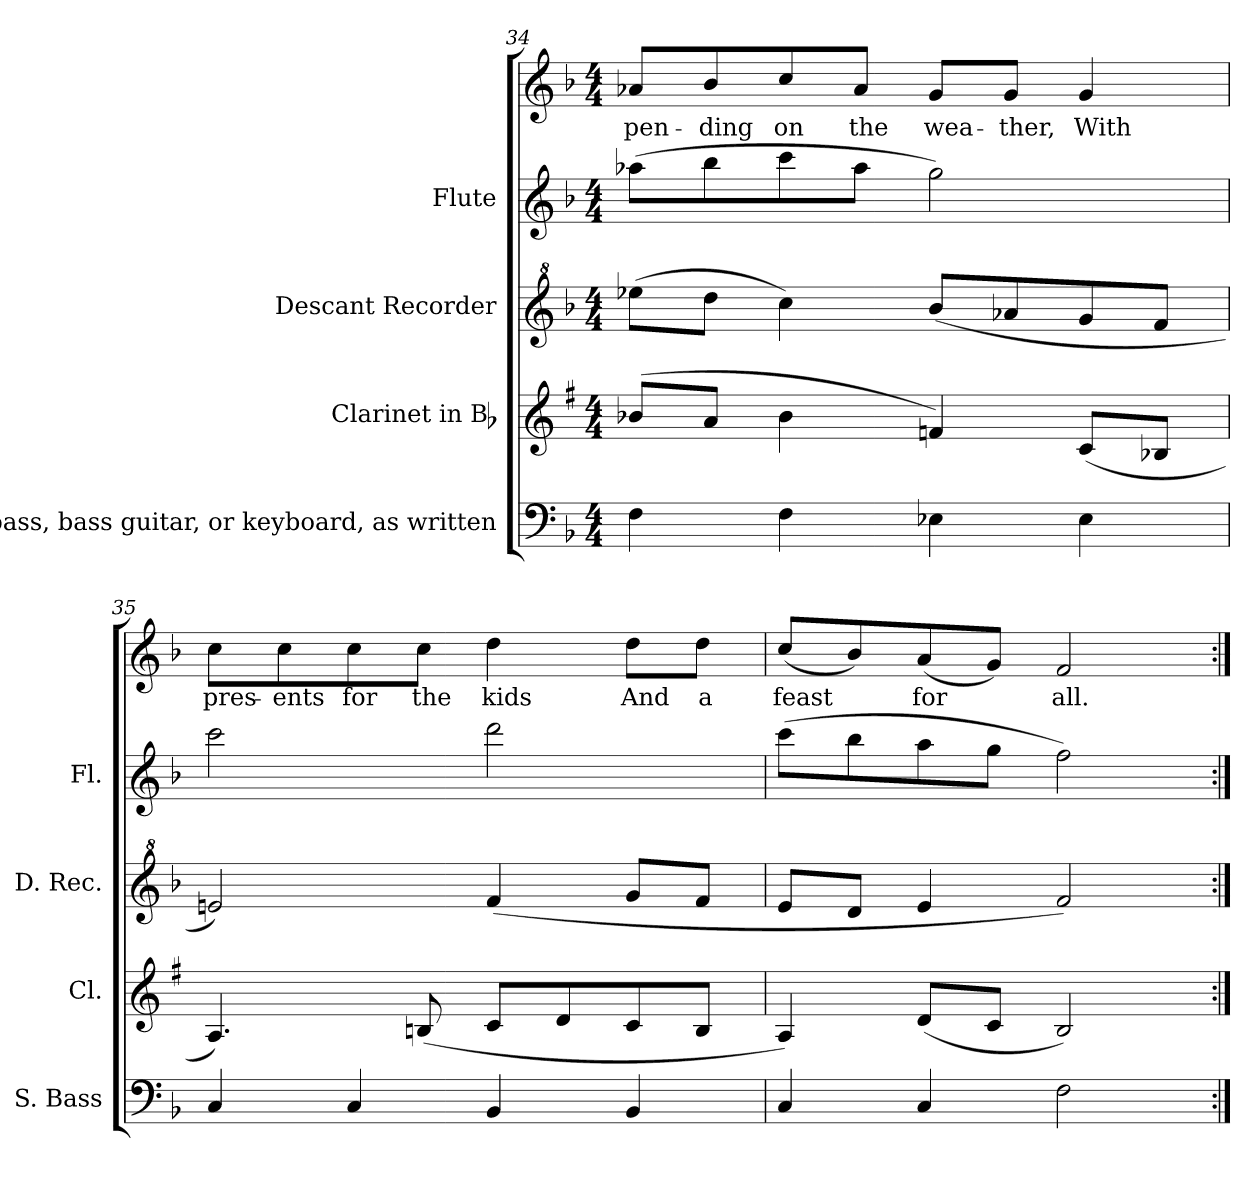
**kern	**kern	**kern	**kern	**kern	**text
*part5	*part4	*part3	*part2	*part1	*part1
*staff5	*staff4	*staff3	*staff2	*staff1	*staff1
*I"String bass,  bass guitar, or keyboard, as written	*I"Clarinet in Bb	*I"Descant Recorder	*I"Flute	*	*
*I'S. Bass	*I'Cl.	*I'D. Rec.	*I'Fl.	*	*
*clefF4	*clefG2	*clefG^2	*clefG2	*clefG2	*
*ITrd7c12	*ITrd1c2	*ITrd-7c-12	*	*	*
*k[b-]	*k[b-]	*k[b-]	*k[b-]	*k[b-]	*
*F:	*F:	*F:	*F:	*F:	*
*M4/4	*M4/4	*M4/4	*M4/4	*M4/4	*
=34	=34	=34	=34	=34	=34
!	!	!	!	!	!LO:LY:b:color=#000000
4FFi\	(8a-Xi/L	(8eeee-Xi\L	(8aa-Xi\L	8a-Xi/L	-pen-
!	!	!	!	!	!LO:LY:b:color=#000000
.	8gi/J	8ddddi\J	8bb-i\	8b-i/	-ding
!	!	!	!	!	!LO:LY:b:color=#000000
4FFi\	4a-i\	4cccci\)	8ccci\	8cci/	on
!	!	!	!	!	!LO:LY:b:color=#000000
.	.	.	8aa-i\J	8a-i/J	the
!	!	!	!	!	!LO:LY:b:color=#000000
4EE-Xi\	4e-Xi/)	(8bbb-i/L	2ggi\)	8gi/L	wea-
!	!	!	!	!	!LO:LY:b:color=#000000
.	.	8aaa-Xi/	.	8gi/J	-ther,
!	!	!	!	!	!LO:LY:b:color=#000000
4EE-i\	(8B-i/L	8gggi/	.	4gi/	With
.	8A-Xi/J	8fffi/J	.	.	.
!!LO:LB:g=z
=35	=35	=35	=35	=35	=35
!	!	!	!	!	!LO:LY:b:color=#000000
4CCi/	4.Gi/)	2eeeni/)	2ccci\	8cci\L	pres-
!	!	!	!	!	!LO:LY:b:color=#000000
.	.	.	.	8cci\	-ents
!	!	!	!	!	!LO:LY:b:color=#000000
4CCi/	.	.	.	8cci\	for
!	!	!	!	!	!LO:LY:b:color=#000000
.	(8Ani/	.	.	8cci\J	the
!	!	!	!	!	!LO:LY:b:color=#000000
4BBB-i/	8B-i/L	(4fffi/	2dddi\	4ddi\	kids
.	8ci/	.	.	.	.
!	!	!	!	!	!LO:LY:b:color=#000000
4BBB-i/	8B-i/	8gggi/L	.	8ddi\L	And
!	!	!	!	!	!LO:LY:b:color=#000000
.	8Ai/J	8fffi/J	.	8ddi\J	a
=36	=36	=36	=36	=36	=36
!	!	!	!	!	!LO:LY:b:color=#000000
4CCi/	4Gi/)	8eeei/L	(8ccci\L	(8cci/L	feast
.	.	8dddi/J	8bb-i\	8b-i/)	.
!	!	!	!	!	!LO:LY:b:color=#000000
4CCi/	(8ci/L	4eeei/	8aai\	(8ai/	for
.	8B-i/J	.	8ggi\J	8gi/J)	.
!	!	!	!	!	!LO:LY:b:color=#000000
2FFi\	2Ai/)	2fffi/)	2ffi\)	2fi/	all.
=:|!	=:|!	=:|!	=:|!	=:|!	=:|!
*-	*-	*-	*-	*-	*-
